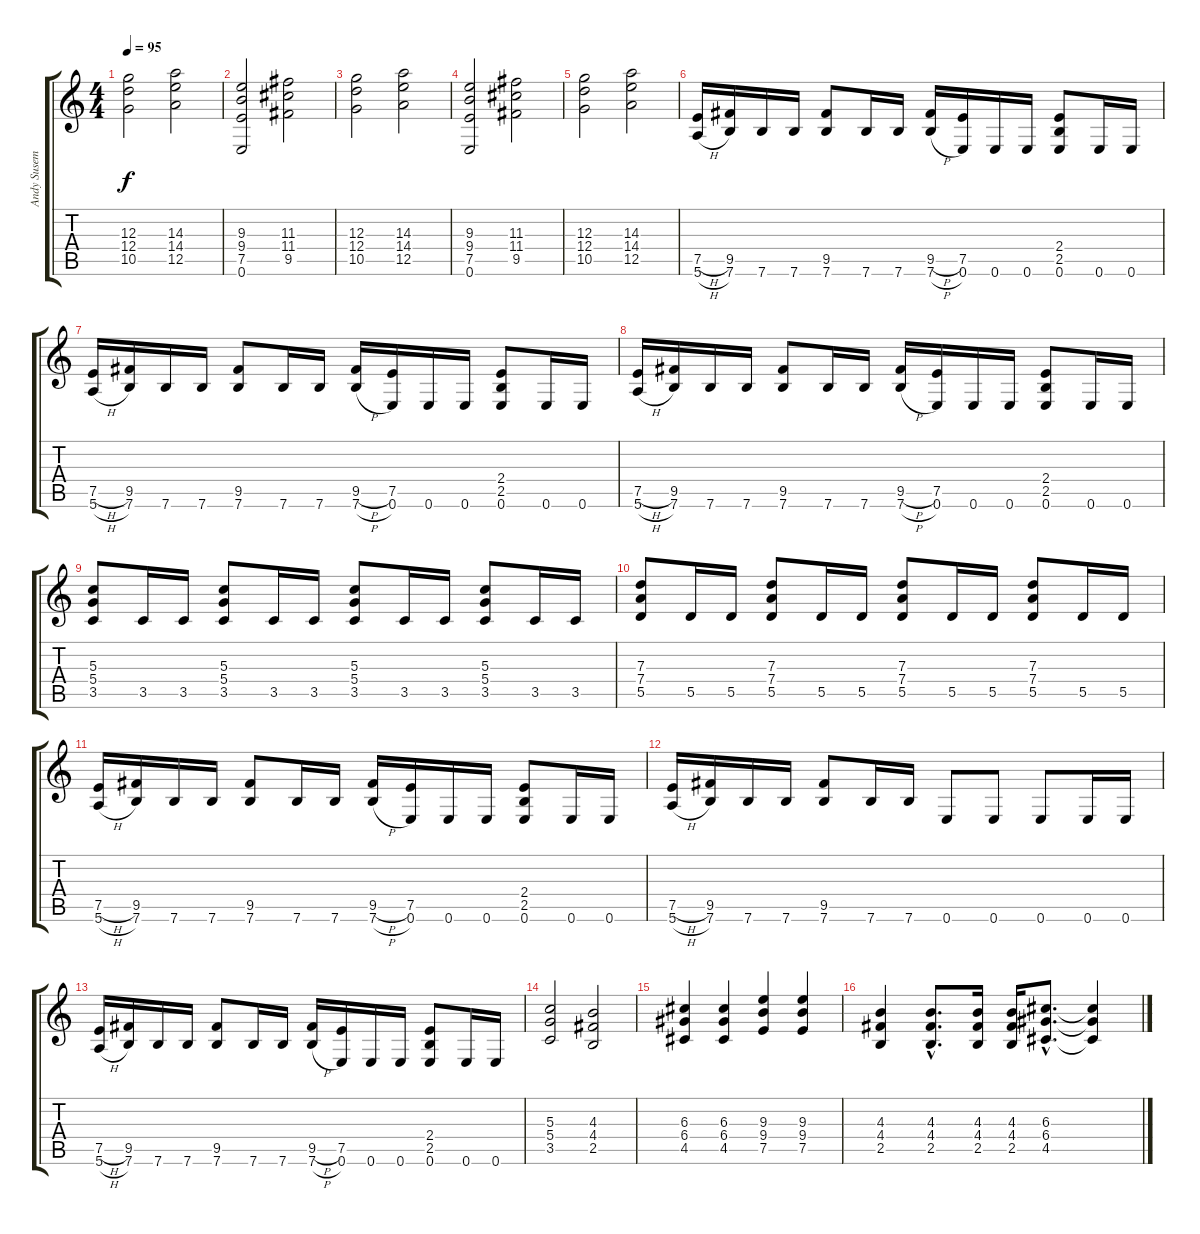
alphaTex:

\track ("Andy Susemihl - -guitar " "Andy Susem") {instrument overdrivenguitar}
\staff {score tabs}
\tuning (E4 B3 G3 D3 A2 E2) {hide}
\ts (4 4)
\tempo 95
\clef g2
\ks c
(12.3 12.4 10.5).2{dy f} (14.3 14.4 12.5).2 |
(9.3 9.4 7.5 0.6).2 (11.3 11.4 9.5).2 |
(12.3 12.4 10.5).2 (14.3 14.4 12.5).2 |
(9.3 9.4 7.5 0.6).2 (11.3 11.4 9.5).2 |
(12.3 12.4 10.5).2 (14.3 14.4 12.5).2 |
(7.5{h} 5.6{h}).16 (9.5 7.6).16 7.6.16 7.6.16 (9.5 7.6).8 7.6.16 7.6.16 (9.5{h} 7.6{h}).16 (7.5 0.6).16 0.6.16 0.6.16 (2.4 2.5 0.6).8 0.6.16 0.6.16 |
(7.5{h} 5.6{h}).16 (9.5 7.6).16 7.6.16 7.6.16 (9.5 7.6).8 7.6.16 7.6.16 (9.5{h} 7.6{h}).16 (7.5 0.6).16 0.6.16 0.6.16 (2.4 2.5 0.6).8 0.6.16 0.6.16 |
(7.5{h} 5.6{h}).16 (9.5 7.6).16 7.6.16 7.6.16 (9.5 7.6).8 7.6.16 7.6.16 (9.5{h} 7.6{h}).16 (7.5 0.6).16 0.6.16 0.6.16 (2.4 2.5 0.6).8 0.6.16 0.6.16 |
(5.3 5.4 3.5).8 3.5.16 3.5.16 (5.3 5.4 3.5).8 3.5.16 3.5.16 (5.3 5.4 3.5).8 3.5.16 3.5.16 (5.3 5.4 3.5).8 3.5.16 3.5.16 |
(7.3 7.4 5.5).8 5.5.16 5.5.16 (7.3 7.4 5.5).8 5.5.16 5.5.16 (7.3 7.4 5.5).8 5.5.16 5.5.16 (7.3 7.4 5.5).8 5.5.16 5.5.16 |
(7.5{h} 5.6{h}).16 (9.5 7.6).16 7.6.16 7.6.16 (9.5 7.6).8 7.6.16 7.6.16 (9.5{h} 7.6{h}).16 (7.5 0.6).16 0.6.16 0.6.16 (2.4 2.5 0.6).8 0.6.16 0.6.16 |
(7.5{h} 5.6{h}).16 (9.5 7.6).16 7.6.16 7.6.16 (9.5 7.6).8 7.6.16 7.6.16 0.6.8 0.6.8 0.6.8 0.6.16 0.6.16 |
(7.5{h} 5.6{h}).16 (9.5 7.6).16 7.6.16 7.6.16 (9.5 7.6).8 7.6.16 7.6.16 (9.5{h} 7.6{h}).16 (7.5 0.6).16 0.6.16 0.6.16 (2.4 2.5 0.6).8 0.6.16 0.6.16 |
(5.3 5.4 3.5).2 (4.3 4.4 2.5).2 |
(6.3 6.4 4.5).4 (6.3 6.4 4.5).4 (9.3 9.4 7.5).4 (9.3 9.4 7.5).4 |
(4.3 4.4 2.5).4 (4.3{hac} 4.4{hac} 2.5{hac}).8{d} (4.3 4.4 2.5).16 (4.3 4.4 2.5).16 (6.3{hac} 6.4{hac} 4.5{hac}).8{d} (6.3{t} 6.4{t} 4.5{t}).4
